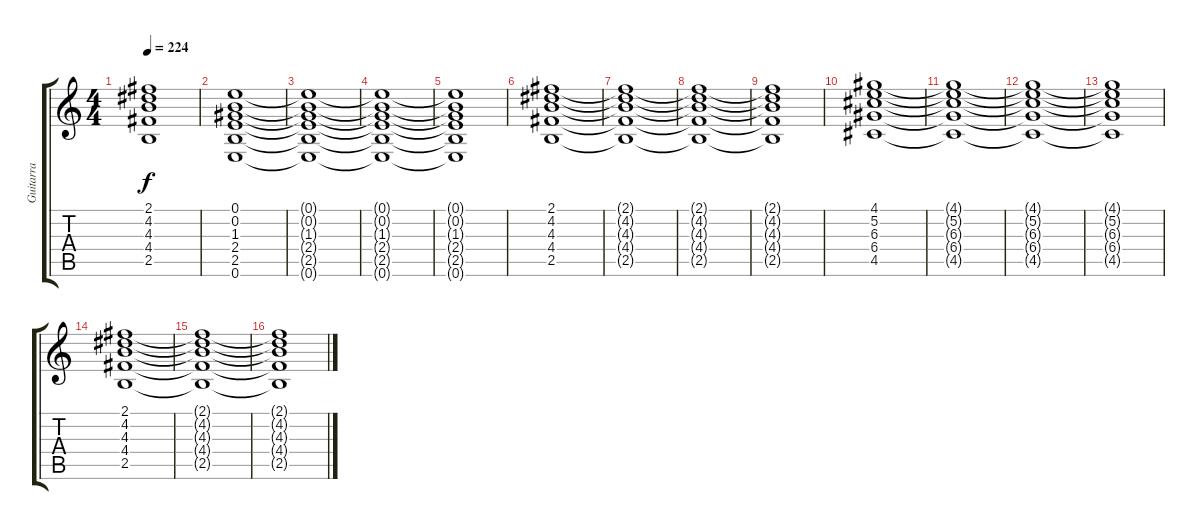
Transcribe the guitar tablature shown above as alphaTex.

\track ("Guitarra" "Guitarra") {instrument overdrivenguitar}
\staff {score tabs}
\tuning (E4 B3 G3 D3 A2 E2) {hide}
\ts (4 4)
\tempo 224
\clef g2
\ks c
(2.1{t} 4.2{t} 4.3{t} 4.4{t} 2.5{t}).1{dy f} |
(0.1 0.2 1.3 2.4 2.5 0.6).1{volume 12} |
(0.1{t} 0.2{t} 1.3{t} 2.4{t} 2.5{t} 0.6{t}).1 |
(0.1{t} 0.2{t} 1.3{t} 2.4{t} 2.5{t} 0.6{t}).1 |
(0.1{t} 0.2{t} 1.3{t} 2.4{t} 2.5{t} 0.6{t}).1 |
(2.1 4.2 4.3 4.4 2.5).1 |
(2.1{t} 4.2{t} 4.3{t} 4.4{t} 2.5{t}).1 |
(2.1{t} 4.2{t} 4.3{t} 4.4{t} 2.5{t}).1 |
(2.1{t} 4.2{t} 4.3{t} 4.4{t} 2.5{t}).1 |
(4.1 5.2 6.3 6.4 4.5).1 |
(4.1{t} 5.2{t} 6.3{t} 6.4{t} 4.5{t}).1 |
(4.1{t} 5.2{t} 6.3{t} 6.4{t} 4.5{t}).1 |
(4.1{t} 5.2{t} 6.3{t} 6.4{t} 4.5{t}).1 |
(2.1 4.2 4.3 4.4 2.5).1 |
(2.1{t} 4.2{t} 4.3{t} 4.4{t} 2.5{t}).1 |
(2.1{t} 4.2{t} 4.3{t} 4.4{t} 2.5{t}).1
